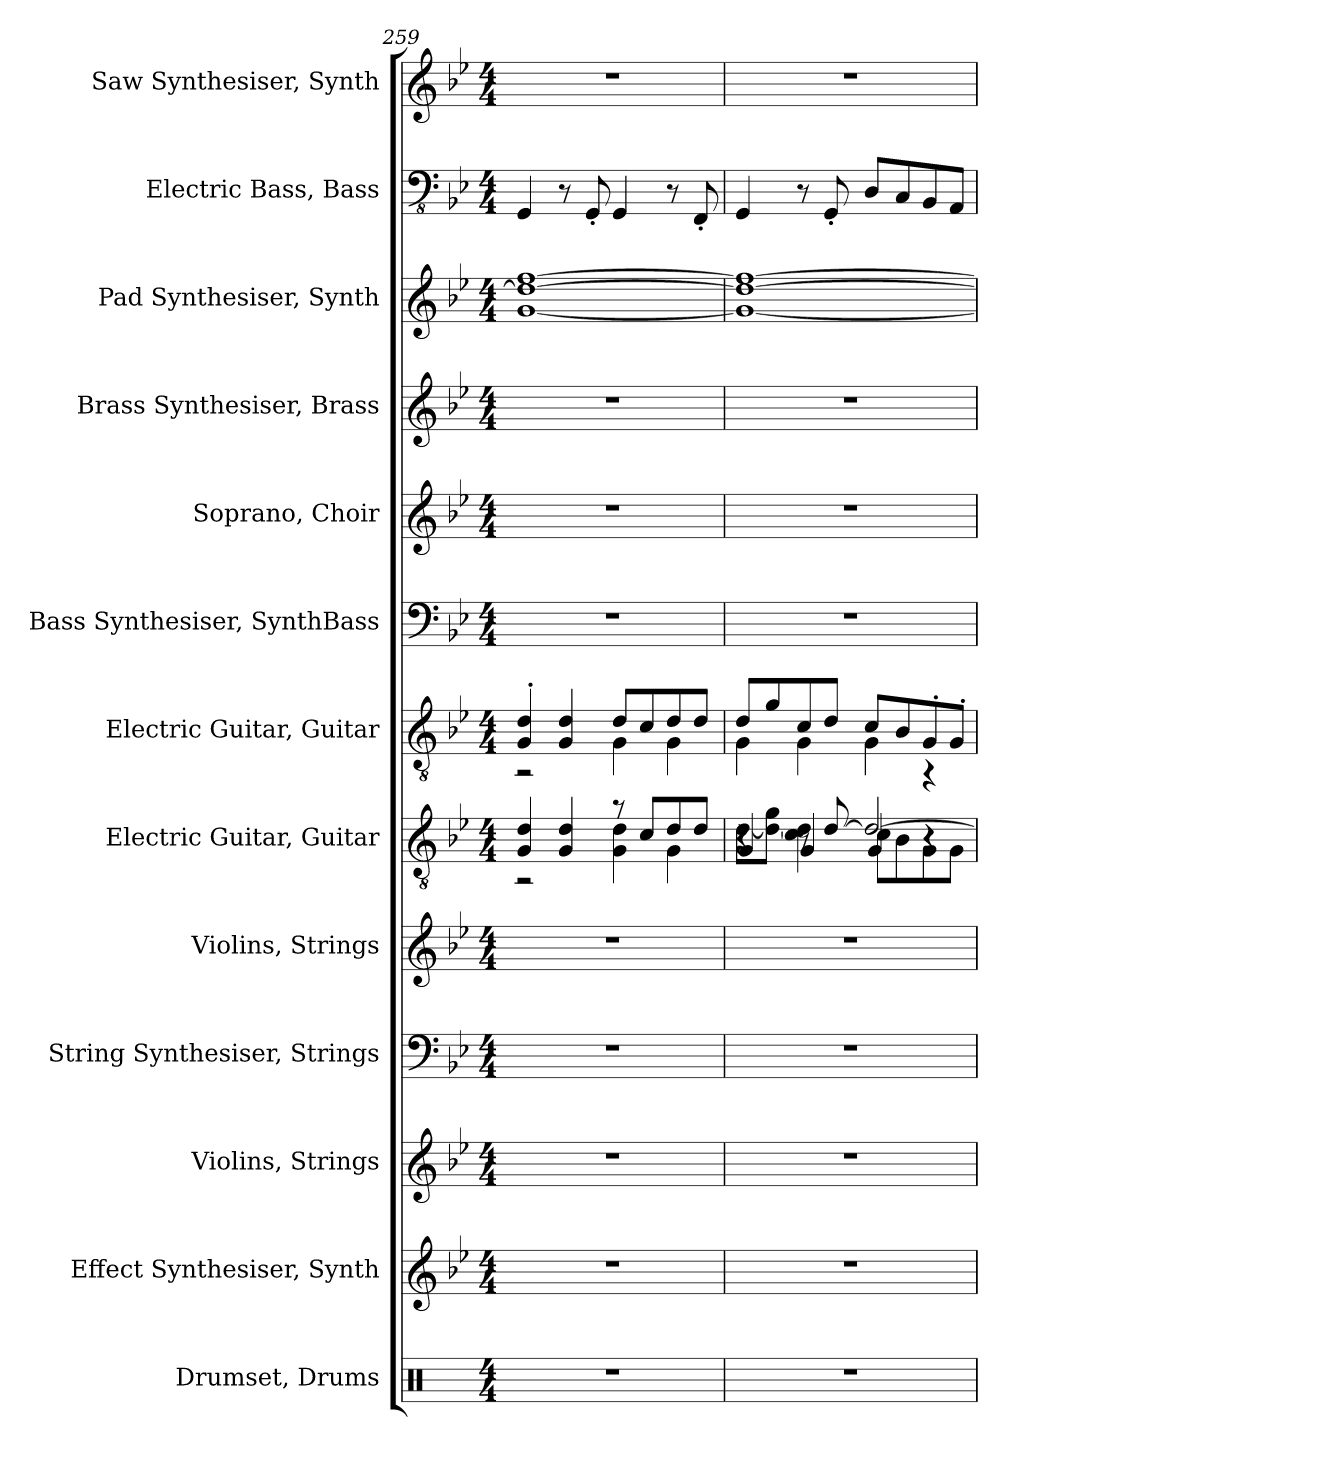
**kern	**kern	**kern	**kern	**kern	**kern	**kern	**kern	**kern	**kern	**kern	**kern	**kern
*part13	*part12	*part11	*part10	*part9	*part8	*part7	*part6	*part5	*part4	*part3	*part2	*part1
*staff13	*staff12	*staff11	*staff10	*staff9	*staff8	*staff7	*staff6	*staff5	*staff4	*staff3	*staff2	*staff1
*I"Drumset, Drums	*I"Effect Synthesiser, Synth	*I"Violins, Strings	*I"String Synthesiser, Strings	*I"Violins, Strings	*I"Electric Guitar, Guitar	*I"Electric Guitar, Guitar	*I"Bass Synthesiser, SynthBass	*I"Soprano, Choir	*I"Brass Synthesiser, Brass	*I"Pad Synthesiser, Synth	*I"Electric Bass, Bass	*I"Saw Synthesiser, Synth
*I'Drs.	*I'Synth.	*I'Vlns.	*I'Synth.	*I'Vlns.	*I'El. Guit.	*I'El. Guit.	*I'Synth.	*I'S.	*I'Synth.	*I'Synth.	*I'El. B.	*I'Synth.
*clefX	*clefG2	*clefG2	*clefF4	*clefG2	*clefGv2	*clefGv2	*clefF4	*clefG2	*clefG2	*clefG2	*clefFv4	*clefG2
*k[]	*k[b-e-]	*k[b-e-]	*k[b-e-]	*k[b-e-]	*k[b-e-]	*k[b-e-]	*k[b-e-]	*k[b-e-]	*k[b-e-]	*k[b-e-]	*k[b-e-]	*k[b-e-]
*M4/4	*M4/4	*M4/4	*M4/4	*M4/4	*M4/4	*M4/4	*M4/4	*M4/4	*M4/4	*M4/4	*M4/4	*M4/4
=259	=259	=259	=259	=259	=259	=259	=259	=259	=259	=259	=259	=259
*	*	*	*	*	*^	*^	*	*	*	*	*	*
1r	1r	1r	1r	1r	4G/ 4d/	2r	4G/' 4d/'	2r	1r	1r	1r	[1g 1dd_ [1ff	4GGG/	1r
.	.	.	.	.	4G/ 4d/	.	4G/ 4d/	.	.	.	.	.	8r	.
.	.	.	.	.	.	.	.	.	.	.	.	.	8GGG'/	.
.	.	.	.	.	8r	4G\ 4d\	8d/L	4G\	.	.	.	.	4GGG/	.
.	.	.	.	.	8c/L	.	8c/	.	.	.	.	.	.	.
.	.	.	.	.	8d/	4G\	8d/	4G\	.	.	.	.	8r	.
.	.	.	.	.	8d/J	.	8d/J	.	.	.	.	.	8FFF'/	.
!!LO:PB:g=z
=260	=260	=260	=260	=260	=260	=260	=260	=260	=260	=260	=260	=260	=260	=260
*	*	*	*	*	*	*^	*	*	*	*	*	*	*	*
1r	1r	1r	1r	1r	4r	[8d\L	4G/	8d/L	4G\	1r	1r	1r	1g_ 1dd_ 1ff_	4GGG/	1r
.	.	.	.	.	.	8d\_ 8g\J	.	8g/	.	.	.	.	.	.	.
.	.	.	.	.	8r	4c\ 4d\]	4G/	8c/	4G\	.	.	.	.	8r	.
.	.	.	.	.	[8d/	.	.	8d/J	.	.	.	.	.	8GGG'/	.
.	.	.	.	.	2d/_	8c\L	4G/	8c/L	4G\	.	.	.	.	8DD/L	.
.	.	.	.	.	.	8B-\	.	8B-/	.	.	.	.	.	8CC/	.
.	.	.	.	.	.	8G\	4r	8G'/	4r	.	.	.	.	8BBB-/	.
.	.	.	.	.	.	8G\J	.	8G'/J	.	.	.	.	.	8AAA/J	.
*	*	*	*	*	*v	*v	*v	*	*	*	*	*	*	*	*
*	*	*	*	*	*	*v	*v	*	*	*	*	*	*
=	=	=	=	=	=	=	=	=	=	=	=	=
*-	*-	*-	*-	*-	*-	*-	*-	*-	*-	*-	*-	*-
